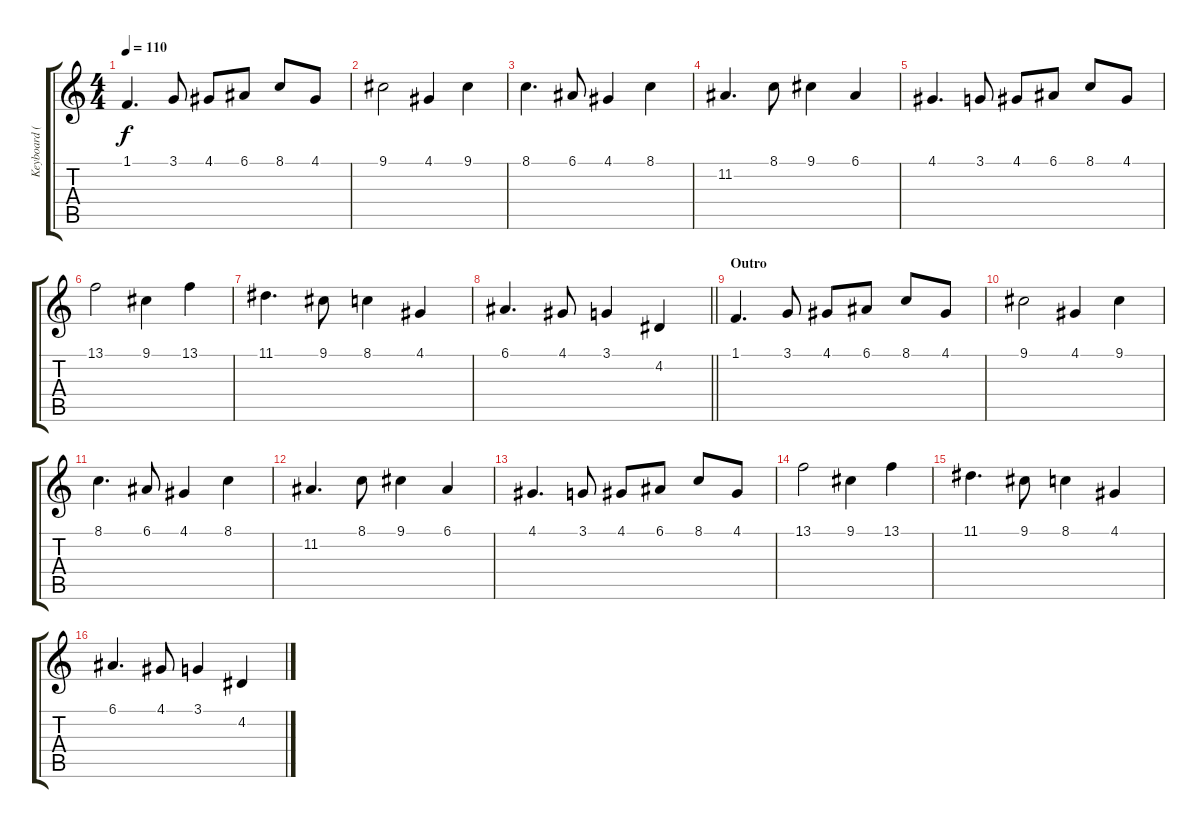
\track ("Keyboard (High)" "Keyboard (") {instrument accordion}
\staff {score tabs}
\tuning (E4 B3 G3 D3 A2 E2) {hide}
\ts (4 4)
\tempo 110
\clef g2
\ks c
1.1.4{d dy f} 3.1.8 4.1.8 6.1.8 8.1.8 4.1.8 |
9.1.2 4.1.4 9.1.4 |
8.1.4{d} 6.1.8 4.1.4 8.1.4 |
11.2.4{d} 8.1.8 9.1.4 6.1.4 |
4.1.4{d} 3.1.8 4.1.8 6.1.8 8.1.8 4.1.8 |
13.1.2 9.1.4 13.1.4 |
11.1.4{d} 9.1.8 8.1.4 4.1.4 |
\barLineRight lightlight
6.1.4{d} 4.1.8 3.1.4 4.2.4 |
\section ("" "Outro")
1.1.4{d} 3.1.8 4.1.8 6.1.8 8.1.8 4.1.8 |
9.1.2 4.1.4 9.1.4 |
8.1.4{d} 6.1.8 4.1.4 8.1.4 |
11.2.4{d} 8.1.8 9.1.4 6.1.4 |
4.1.4{d} 3.1.8 4.1.8 6.1.8 8.1.8 4.1.8 |
13.1.2 9.1.4 13.1.4 |
11.1.4{d} 9.1.8 8.1.4 4.1.4 |
6.1.4{d} 4.1.8 3.1.4 4.2.4
